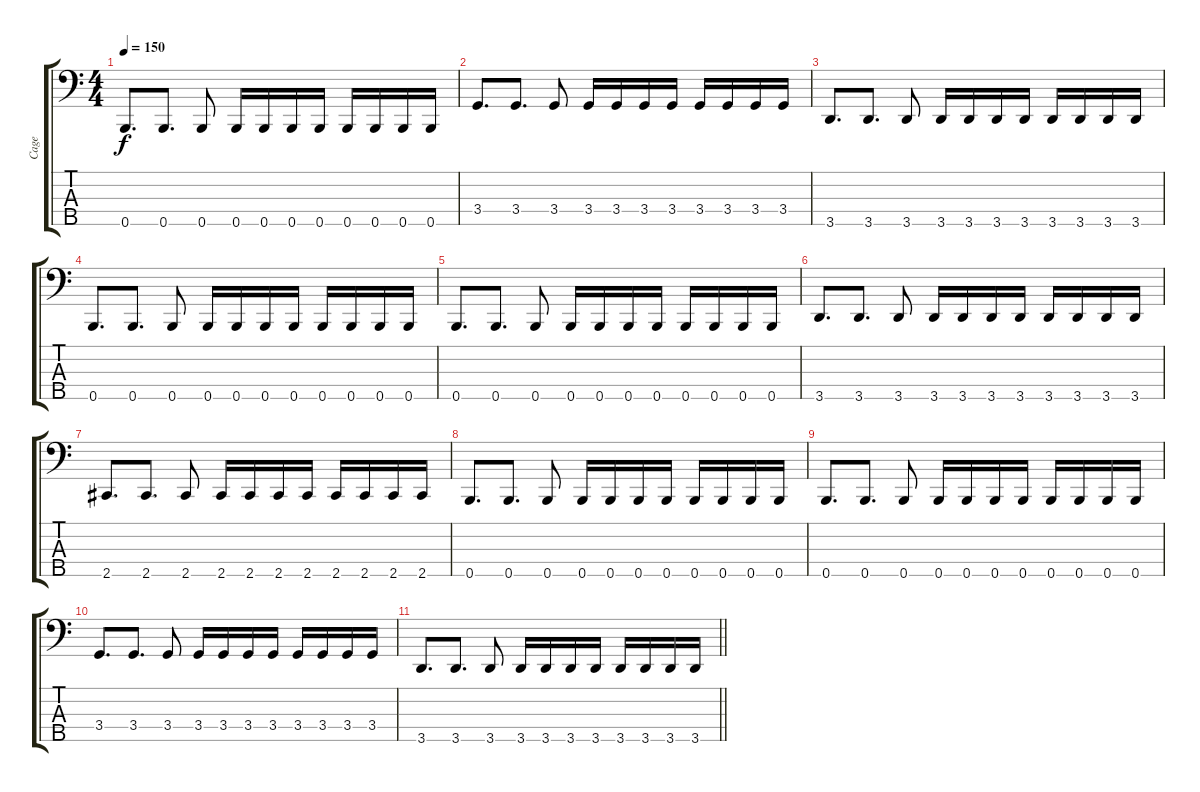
\track ("Cage" "Cage") {instrument electricbasspick}
\staff {score tabs}
\tuning (Gb2 D2 A1 E1 B0) {hide}
\ts (4 4)
\tempo 150
\clef f4
\ks c
0.5.8{d dy f} 0.5.8{d} 0.5.8 0.5.16 0.5.16 0.5.16 0.5.16 0.5.16 0.5.16 0.5.16 0.5.16 |
3.4.8{d} 3.4.8{d} 3.4.8 3.4.16 3.4.16 3.4.16 3.4.16 3.4.16 3.4.16 3.4.16 3.4.16 |
3.5.8{d} 3.5.8{d} 3.5.8 3.5.16 3.5.16 3.5.16 3.5.16 3.5.16 3.5.16 3.5.16 3.5.16 |
0.5.8{d} 0.5.8{d} 0.5.8 0.5.16 0.5.16 0.5.16 0.5.16 0.5.16 0.5.16 0.5.16 0.5.16 |
0.5.8{d} 0.5.8{d} 0.5.8 0.5.16 0.5.16 0.5.16 0.5.16 0.5.16 0.5.16 0.5.16 0.5.16 |
3.5.8{d} 3.5.8{d} 3.5.8 3.5.16 3.5.16 3.5.16 3.5.16 3.5.16 3.5.16 3.5.16 3.5.16 |
2.5.8{d} 2.5.8{d} 2.5.8 2.5.16 2.5.16 2.5.16 2.5.16 2.5.16 2.5.16 2.5.16 2.5.16 |
0.5.8{d volume 0} 0.5.8{d} 0.5.8 0.5.16 0.5.16 0.5.16 0.5.16 0.5.16 0.5.16 0.5.16 0.5.16 |
0.5.8{d} 0.5.8{d} 0.5.8 0.5.16 0.5.16 0.5.16 0.5.16 0.5.16 0.5.16 0.5.16 0.5.16 |
3.4.8{d} 3.4.8{d} 3.4.8 3.4.16 3.4.16 3.4.16 3.4.16 3.4.16 3.4.16 3.4.16 3.4.16 |
\barLineRight lightlight
3.5.8{d} 3.5.8{d} 3.5.8 3.5.16 3.5.16 3.5.16 3.5.16 3.5.16 3.5.16 3.5.16 3.5.16
